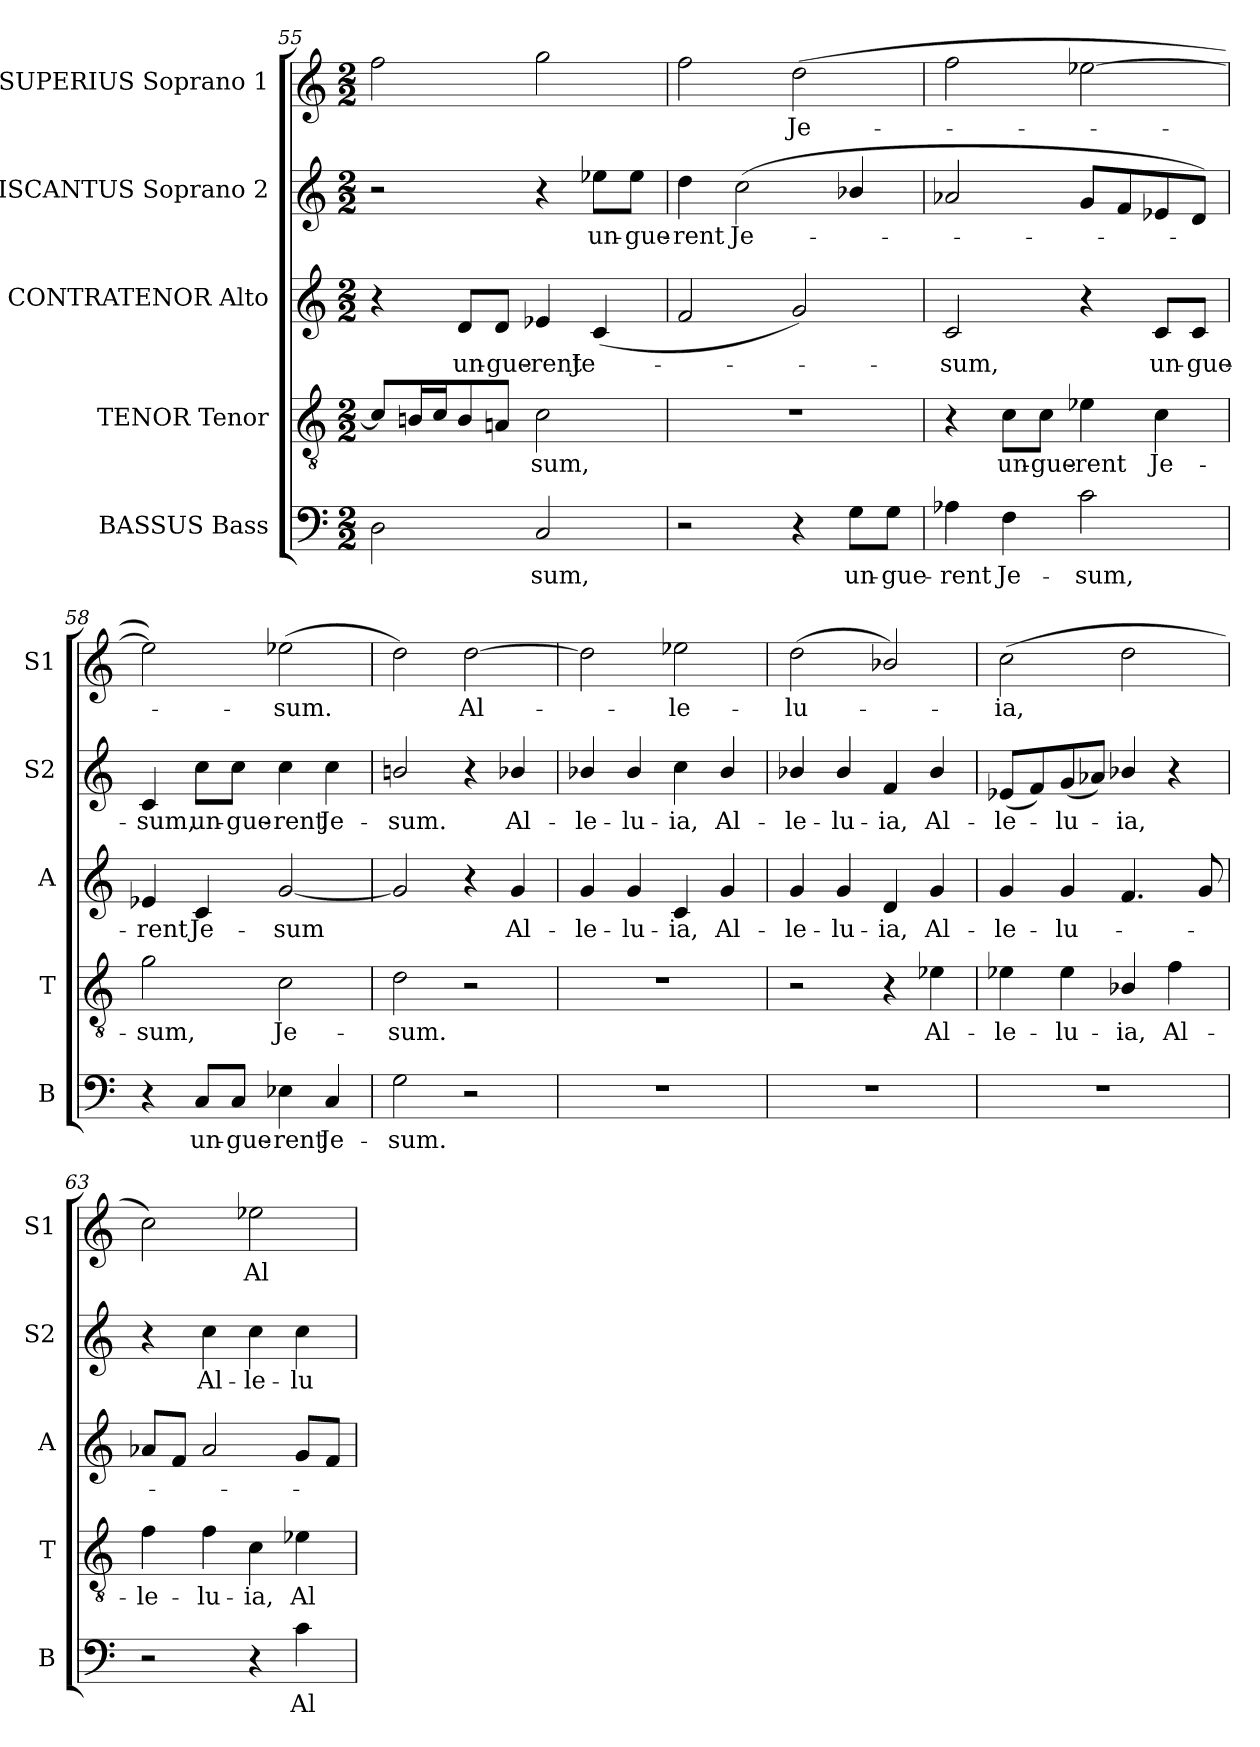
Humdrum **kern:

**kern	**text	**kern	**text	**kern	**text	**kern	**text	**kern	**text
*part5	*part5	*part4	*part4	*part3	*part3	*part2	*part2	*part1	*part1
*staff5	*staff5	*staff4	*staff4	*staff3	*staff3	*staff2	*staff2	*staff1	*staff1
*I"BASSUS Bass	*	*I"TENOR Tenor	*	*I"CONTRATENOR Alto	*	*I"DISCANTUS Soprano 2	*	*I"SUPERIUS Soprano 1	*
*I'B	*	*I'T	*	*I'A	*	*I'S2	*	*I'S1	*
*clefF4	*	*clefGv2	*	*clefG2	*	*clefG2	*	*clefG2	*
*	*	*ITrd7c12	*	*	*	*	*	*	*
*k[]	*	*k[]	*	*k[]	*	*k[]	*	*k[]	*
*M2/2	*	*M2/2	*	*M2/2	*	*M2/2	*	*M2/2	*
=55	=55	=55	=55	=55	=55	=55	=55	=55	=55
2D\	.	8C/L]	.	4r	.	2r	.	2ff\	.
.	.	16BBn/L	.	.	.	.	.	.	.
.	.	16C/J	.	.	.	.	.	.	.
!	!	!	!	!	!LO:LY:b	!	!	!	!
.	.	8BB/	.	8d/L	un-	.	.	.	.
!	!	!	!	!	!LO:LY:b	!	!	!	!
.	.	8AAn/J	.	8d/J	-gue-	.	.	.	.
!	!LO:LY:b	!	!LO:LY:b	!	!LO:LY:b	!	!	!	!
2C/	-sum,	2C\	-sum,	4e-/	-rent	4r	.	2gg\	.
!	!	!	!	!	!LO:LY:b	!	!LO:LY:b	!	!
.	.	.	.	(<4c/	Je-	8ee-\L	un-	.	.
!	!	!	!	!	!	!	!LO:LY:b	!	!
.	.	.	.	.	.	8ee-\J	-gue-	.	.
=56	=56	=56	=56	=56	=56	=56	=56	=56	=56
!	!	!	!	!	!	!	!LO:LY:b	!	!
2r	.	1r	.	2f/	.	4dd\	-rent	2ff\	.
!	!	!	!	!	!	!	!LO:LY:b	!	!
.	.	.	.	.	.	(>2cc\	Je-	.	.
!	!	!	!	!	!	!	!	!	!LO:LY:b
4r	.	.	.	2g/)	.	.	.	(>2dd\	Je-
!	!LO:LY:b	!	!	!	!	!	!	!	!
8G\L	un-	.	.	.	.	4b-/	.	.	.
!	!LO:LY:b	!	!	!	!	!	!	!	!
8G\J	-gue-	.	.	.	.	.	.	.	.
=57	=57	=57	=57	=57	=57	=57	=57	=57	=57
!	!LO:LY:b	!	!	!	!LO:LY:b	!	!	!	!
4A-\	-rent	4r	.	2c/	-sum,	2a-/	.	2ff\	.
!	!LO:LY:b	!	!LO:LY:b	!	!	!	!	!	!
4F\	Je-	8C\L	un-	.	.	.	.	.	.
!	!	!	!LO:LY:b	!	!	!	!	!	!
.	.	8C\J	-gue-	.	.	.	.	.	.
!	!LO:LY:b	!	!LO:LY:b	!	!	!	!	!	!
2c\	-sum,	4E-\	-rent	4r	.	8g/L	.	[2ee-\	.
.	.	.	.	.	.	8f/	.	.	.
!	!	!	!LO:LY:b	!	!LO:LY:b	!	!	!	!
.	.	4C\	Je-	8c/L	un-	8e-/	.	.	.
!	!	!	!	!	!LO:LY:b	!	!	!	!
.	.	.	.	8c/J	-gue-	8d/J)	.	.	.
!!LO:LB:g=z
=58	=58	=58	=58	=58	=58	=58	=58	=58	=58
!	!	!	!LO:LY:b	!	!LO:LY:b	!	!LO:LY:b	!	!
4r	.	2G\	-sum,	4e-/	-rent	4c/	-sum,	2ee-\])	.
!	!LO:LY:b	!	!	!	!LO:LY:b	!	!LO:LY:b	!	!
8C/L	un-	.	.	4c/	Je-	8cc\L	un-	.	.
!	!LO:LY:b	!	!	!	!	!	!LO:LY:b	!	!
8C/J	-gue-	.	.	.	.	8cc\J	-gue-	.	.
!	!LO:LY:b	!	!LO:LY:b	!	!LO:LY:b	!	!LO:LY:b	!	!LO:LY:b
4E-\	-rent	2C\	Je-	[2g/	-sum	4cc\	-rent	(>2ee-\	-sum.
!	!LO:LY:b	!	!	!	!	!	!LO:LY:b	!	!
4C/	Je-	.	.	.	.	4cc\	Je-	.	.
=59	=59	=59	=59	=59	=59	=59	=59	=59	=59
!	!LO:LY:b	!	!LO:LY:b	!	!	!	!LO:LY:b	!	!
2G\	-sum.	2D\	-sum.	2g/]	.	2bn/	-sum.	2dd\)	.
!	!	!	!	!	!	!	!	!	!LO:LY:b
2r	.	2r	.	4r	.	4r	.	[2dd\	Al-
!	!	!	!	!	!LO:LY:b	!	!LO:LY:b	!	!
.	.	.	.	4g/	Al-	4b-X/	Al-	.	.
=60	=60	=60	=60	=60	=60	=60	=60	=60	=60
!	!	!	!	!	!LO:LY:b	!	!LO:LY:b	!	!
1r	.	1r	.	4g/	-le-	4b-/	-le-	2dd\]	.
!	!	!	!	!	!LO:LY:b	!	!LO:LY:b	!	!
.	.	.	.	4g/	-lu-	4b-/	-lu-	.	.
!	!	!	!	!	!LO:LY:b	!	!LO:LY:b	!	!LO:LY:b
.	.	.	.	4c/	-ia,	4cc\	-ia,	2ee-\	-le-
!	!	!	!	!	!LO:LY:b	!	!LO:LY:b	!	!
.	.	.	.	4g/	Al-	4b-/	Al-	.	.
=61	=61	=61	=61	=61	=61	=61	=61	=61	=61
!	!	!	!	!	!LO:LY:b	!	!LO:LY:b	!	!LO:LY:b
1r	.	2r	.	4g/	-le-	4b-/	-le-	(>2dd\	-lu-
!	!	!	!	!	!LO:LY:b	!	!LO:LY:b	!	!
.	.	.	.	4g/	-lu-	4b-/	-lu-	.	.
!	!	!	!	!	!LO:LY:b	!	!LO:LY:b	!	!
.	.	4r	.	4d/	-ia,	4f/	-ia,	2b-/)	.
!	!	!	!LO:LY:b	!	!LO:LY:b	!	!LO:LY:b	!	!
.	.	4E-\	Al-	4g/	Al-	4b-/	Al-	.	.
=62	=62	=62	=62	=62	=62	=62	=62	=62	=62
!	!	!	!LO:LY:b	!	!LO:LY:b	!	!LO:LY:b	!	!LO:LY:b
1r	.	4E-\	-le-	4g/	-le-	(<8e-/L	-le-	(>2cc\	-ia,
.	.	.	.	.	.	8f/)	.	.	.
!	!	!	!LO:LY:b	!	!LO:LY:b	!	!LO:LY:b	!	!
.	.	4E-\	-lu-	4g/	-lu-	(<8g/	-lu-	.	.
.	.	.	.	.	.	8a-/J)	.	.	.
!	!	!	!LO:LY:b	!	!	!	!LO:LY:b	!	!
.	.	4BB-/	-ia,	4.f/	.	4b-/	-ia,	2dd\	.
!	!	!	!LO:LY:b	!	!	!	!	!	!
.	.	4F\	Al-	.	.	4r	.	.	.
.	.	.	.	8g/	.	.	.	.	.
=63	=63	=63	=63	=63	=63	=63	=63	=63	=63
!	!	!	!LO:LY:b	!	!	!	!	!	!
2r	.	4F\	-le-	8a-/L	.	4r	.	2cc\)	.
.	.	.	.	8f/J	.	.	.	.	.
!	!	!	!LO:LY:b	!	!	!	!LO:LY:b	!	!
.	.	4F\	-lu-	2a-/	.	4cc\	Al-	.	.
!	!	!	!LO:LY:b	!	!	!	!LO:LY:b	!	!LO:LY:b
4r	.	4C\	-ia,	.	.	4cc\	-le-	2ee-\	Al-
!	!LO:LY:b	!	!LO:LY:b	!	!	!	!LO:LY:b	!	!
4c\	Al-	4E-\	Al-	8g/L	.	4cc\	-lu-	.	.
.	.	.	.	8f/J	.	.	.	.	.
=	=	=	=	=	=	=	=	=	=
*-	*-	*-	*-	*-	*-	*-	*-	*-	*-
